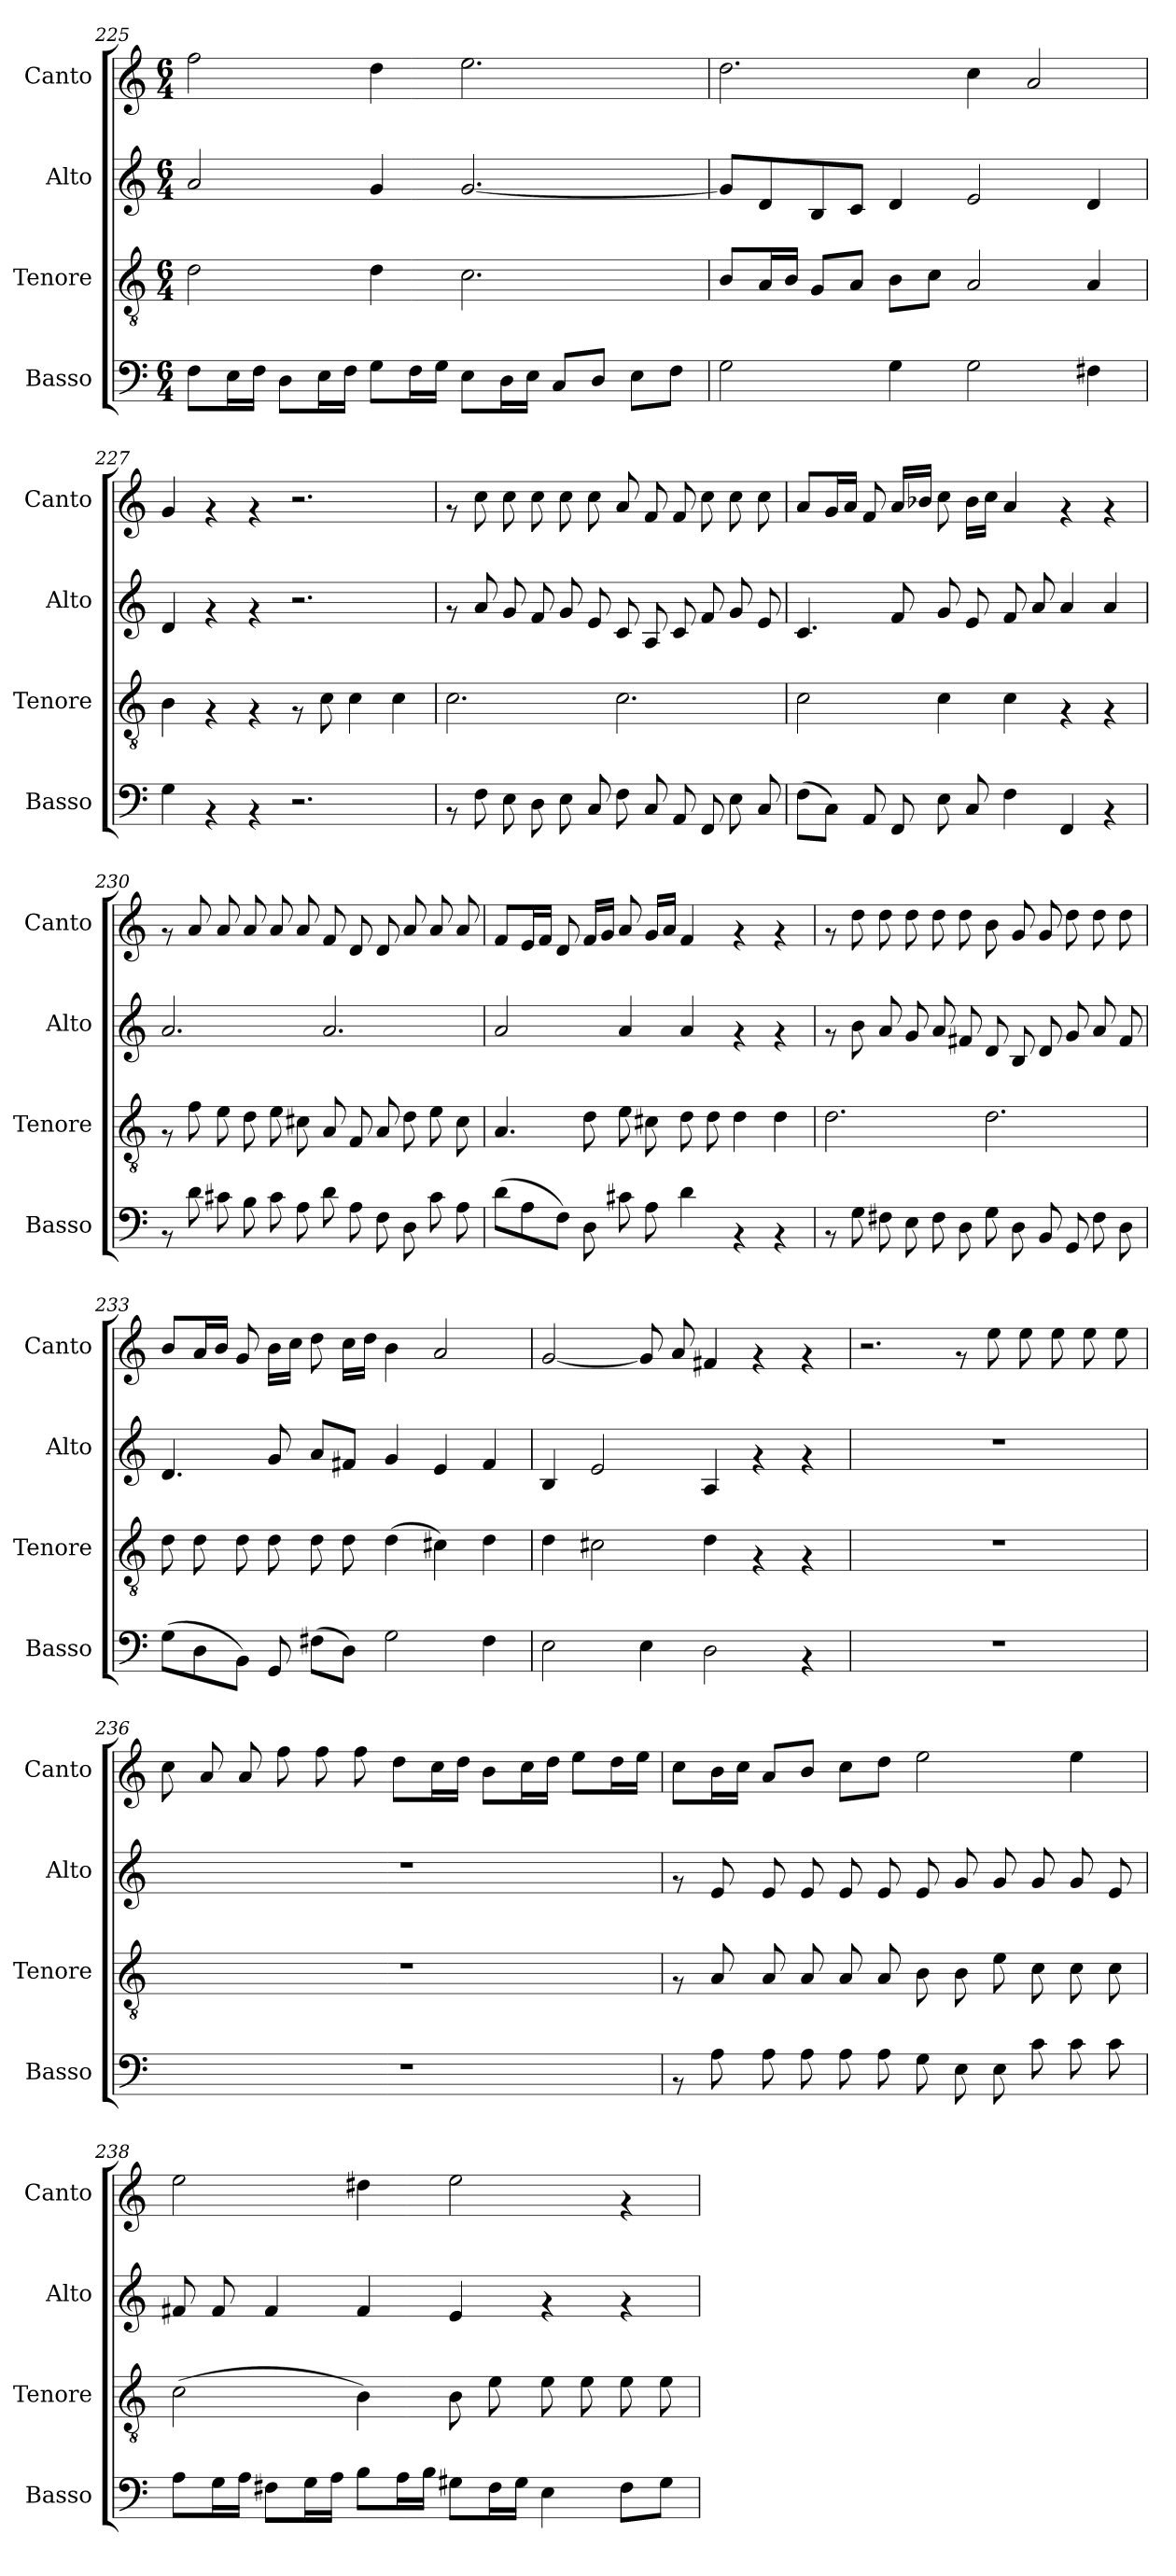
**kern	**kern	**kern	**kern
*part4	*part3	*part2	*part1
*staff4	*staff3	*staff2	*staff1
*I"Basso	*I"Tenore	*I"Alto	*I"Canto
*I'Basso	*I'Tenore	*I'Alto	*I'Canto
*clefF4	*clefGv2	*clefG2	*clefG2
*k[]	*k[]	*k[]	*k[]
*C:	*C:	*C:	*C:
*M6/4	*M6/4	*M6/4	*M6/4
=225	=225	=225	=225
8F\L	2d\	2a/	2ff\
16E\L	.	.	.
16F\JJ	.	.	.
8D\L	.	.	.
16E\L	.	.	.
16F\JJ	.	.	.
8G\L	4d\	4g/	4dd\
16F\L	.	.	.
16G\JJ	.	.	.
8E\L	2.c\	[>2.g/	2.ee\
16D\L	.	.	.
16E\JJ	.	.	.
8C/L	.	.	.
8D/J	.	.	.
8E\L	.	.	.
8F\J	.	.	.
!!LO:PB:g=z
=226	=226	=226	=226
2G\	8B/L	8g/L]	2.dd\
.	16A/L	8d/	.
.	16B/JJ	.	.
.	8G/L	8B/	.
.	8A/J	8c/J	.
4G\	8B\L	4d/	.
.	8c\J	.	.
2G\	2A/	2e/	4cc\
.	.	.	2a/
4F#X\	4A/	4d/	.
=227	=227	=227	=227
4G\	4B\	4d/	4g/
4rAA	4rF	4rf	4rf
4rAA	4rF	4rf	4rf
2.r	8rF	2.r	2.r
.	8c\	.	.
.	4c\	.	.
.	4c\	.	.
=228	=228	=228	=228
8rAA	2.c\	8rf	8rf
8F\	.	8a/	8cc\
8E\	.	8g/	8cc\
8D\	.	8f/	8cc\
8E\	.	8g/	8cc\
8C/	.	8e/	8cc\
8F\	2.c\	8c/	8a/
8C/	.	8A/	8f/
8AA/	.	8c/	8f/
8FF/	.	8f/	8cc\
8E\	.	8g/	8cc\
8C/	.	8e/	8cc\
!!LO:LB:g=z
=229	=229	=229	=229
(>8F\L	2c\	4.c/	8a/L
8C\J)	.	.	16g/L
.	.	.	16a/JJ
8AA/	.	.	8f/
8FF/	.	8f/	16a/LL
.	.	.	16b-X/JJ
8E\	4c\	8g/	8cc\
8C/	.	8e/	16b-\LL
.	.	.	16cc\JJ
4F\	4c\	8f/	4a/
.	.	8a/	.
4FF/	4rF	4a/	4rf
4rAA	4rF	4a/	4rf
=230	=230	=230	=230
8rAA	8rF	2.a/	8rf
8d\	8f\	.	8a/
8c#X\	8e\	.	8a/
8B\	8d\	.	8a/
8c#\	8e\	.	8a/
8A\	8c#X\	.	8a/
8d\	8A/	2.a/	8f/
8A\	8F/	.	8d/
8F\	8A/	.	8d/
8D\	8d\	.	8a/
8c#\	8e\	.	8a/
8A\	8c#\	.	8a/
!!LO:LB:g=z
=231	=231	=231	=231
(>8d\L	4.A/	2a/	8f/L
8A\	.	.	16e/L
.	.	.	16f/JJ
8F\J)	.	.	8d/
8D\	8d\	.	16f/LL
.	.	.	16g/JJ
8c#X\	8e\	4a/	8a/
8A\	8c#X\	.	16g/LL
.	.	.	16a/JJ
4d\	8d\	4a/	4f/
.	8d\	.	.
4rAA	4d\	4rf	4rf
4rAA	4d\	4rf	4rf
=232	=232	=232	=232
8rAA	2.d\	8rf	8rf
8G\	.	8b\	8dd\
8F#X\	.	8a/	8dd\
8E\	.	8g/	8dd\
8F#\	.	8a/	8dd\
8D\	.	8f#X/	8dd\
8G\	2.d\	8d/	8b\
8D\	.	8B/	8g/
8BB/	.	8d/	8g/
8GG/	.	8g/	8dd\
8F#\	.	8a/	8dd\
8D\	.	8f#/	8dd\
=233	=233	=233	=233
(>8G\L	8d\	4.d/	8b/L
8D\	8d\	.	16a/L
.	.	.	16b/JJ
8BB\J)	8d\	.	8g/
8GG/	8d\	8g/	16b\LL
.	.	.	16cc\JJ
(>8F#X\L	8d\	8a/L	8dd\
8D\J)	8d\	8f#X/J	16cc\LL
.	.	.	16dd\JJ
2G\	(>4d\	4g/	4b\
.	4c#X\)	4e/	2a/
4F#\	4d\	4f#/	.
!!LO:PB:g=z
=234	=234	=234	=234
2E\	4d\	4B/	[<2g/
.	2c#X\	2e/	.
4E\	.	.	8g/]
.	.	.	8a/
2D\	4d\	4A/	4f#X/
.	4rF	4rf	4rf
4rAA	4rF	4rf	4rf
=235	=235	=235	=235
1.r	1.r	1.r	2.r
.	.	.	8rf
.	.	.	8ee\
.	.	.	8ee\
.	.	.	8ee\
.	.	.	8ee\
.	.	.	8ee\
=236	=236	=236	=236
1.r	1.r	1.r	8cc\
.	.	.	8a/
.	.	.	8a/
.	.	.	8ff\
.	.	.	8ff\
.	.	.	8ff\
.	.	.	8dd\L
.	.	.	16cc\L
.	.	.	16dd\JJ
.	.	.	8b\L
.	.	.	16cc\L
.	.	.	16dd\JJ
.	.	.	8ee\L
.	.	.	16dd\L
.	.	.	16ee\JJ
!!LO:LB:g=z
=237	=237	=237	=237
8rAA	8rF	8rf	8cc\L
8A\	8A/	8e/	16b\L
.	.	.	16cc\JJ
8A\	8A/	8e/	8a/L
8A\	8A/	8e/	8b/J
8A\	8A/	8e/	8cc\L
8A\	8A/	8e/	8dd\J
8G\	8B\	8e/	2ee\
8E\	8B\	8g/	.
8E\	8e\	8g/	.
8c\	8c\	8g/	.
8c\	8c\	8g/	4ee\
8c\	8c\	8e/	.
=238	=238	=238	=238
8A\L	(>2c\	8f#X/	2ee\
16G\L	.	8f#/	.
16A\JJ	.	.	.
8F#X\L	.	4f#/	.
16G\L	.	.	.
16A\JJ	.	.	.
8B\L	4B\)	4f#/	4dd#X\
16A\L	.	.	.
16B\JJ	.	.	.
8G#X\L	8B\	4e/	2ee\
16F#\L	8e\	.	.
16G#\JJ	.	.	.
4E\	8e\	4rf	.
.	8e\	.	.
8F#\L	8e\	4rf	4rf
8G#\J	8e\	.	.
=	=	=	=
*-	*-	*-	*-
